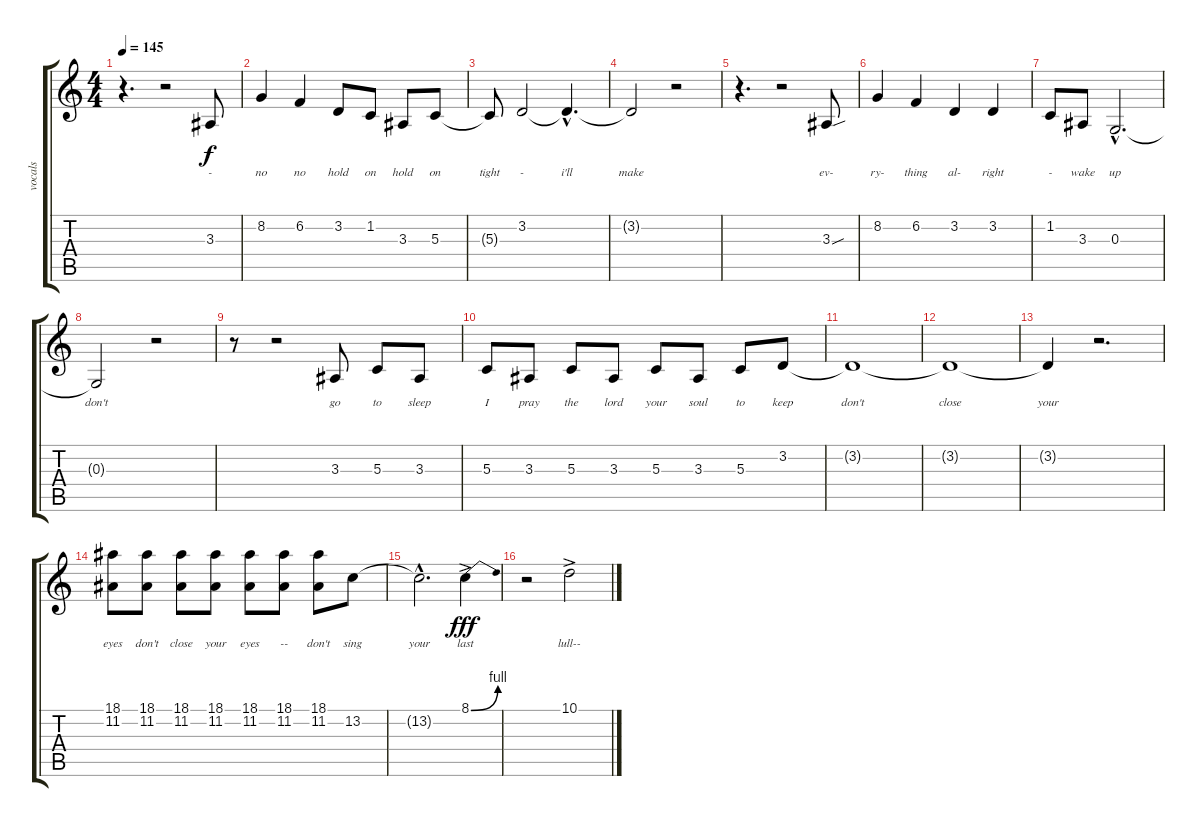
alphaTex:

\track ("vocals" "vocals") {instrument lead2sawtooth}
\staff {score tabs}
\tuning (E4 B3 G3 D3 A2 E2) {hide}
\ts (4 4)
\tempo 145
\clef g2
\ks c
r.4{d dy f} r.2 3.3.8{lyrics (0 "-") lyrics (1 "") lyrics (2 "") lyrics (3 "") lyrics (4 "")} |
8.2.4{lyrics (0 "no") lyrics (1 "") lyrics (2 "") lyrics (3 "") lyrics (4 "")} 6.2.4{lyrics (0 "no") lyrics (1 "") lyrics (2 "") lyrics (3 "") lyrics (4 "")} 3.2.8{lyrics (0 "hold") lyrics (1 "") lyrics (2 "") lyrics (3 "") lyrics (4 "")} 1.2.8{lyrics (0 "on") lyrics (1 "") lyrics (2 "") lyrics (3 "") lyrics (4 "")} 3.3.8{lyrics (0 "hold") lyrics (1 "") lyrics (2 "") lyrics (3 "") lyrics (4 "")} 5.3.8{lyrics (0 "on") lyrics (1 "") lyrics (2 "") lyrics (3 "") lyrics (4 "")} |
5.3{t}.8{lyrics (0 "tight") lyrics (1 "") lyrics (2 "") lyrics (3 "") lyrics (4 "")} 3.2.2{lyrics (0 "-") lyrics (1 "") lyrics (2 "") lyrics (3 "") lyrics (4 "")} 3.2{hac t}.4{d lyrics (0 "i'll") lyrics (1 "") lyrics (2 "") lyrics (3 "") lyrics (4 "")} |
3.2{t}.2{lyrics (0 "make") lyrics (1 "") lyrics (2 "") lyrics (3 "") lyrics (4 "")} r.2 |
r.4{d} r.2 3.3{sou}.8{lyrics (0 "ev-") lyrics (1 "") lyrics (2 "") lyrics (3 "") lyrics (4 "")} |
8.2.4{lyrics (0 "ry-") lyrics (1 "") lyrics (2 "") lyrics (3 "") lyrics (4 "")} 6.2.4{lyrics (0 "thing") lyrics (1 "") lyrics (2 "") lyrics (3 "") lyrics (4 "")} 3.2.4{lyrics (0 "al-") lyrics (1 "") lyrics (2 "") lyrics (3 "") lyrics (4 "")} 3.2.4{lyrics (0 "right") lyrics (1 "") lyrics (2 "") lyrics (3 "") lyrics (4 "")} |
1.2.8{lyrics (0 "-") lyrics (1 "") lyrics (2 "") lyrics (3 "") lyrics (4 "")} 3.3.8{lyrics (0 "wake") lyrics (1 "") lyrics (2 "") lyrics (3 "") lyrics (4 "")} 0.3{hac}.2{d lyrics (0 "up") lyrics (1 "") lyrics (2 "") lyrics (3 "") lyrics (4 "")} |
0.3{t}.2{lyrics (0 "don't") lyrics (1 "") lyrics (2 "") lyrics (3 "") lyrics (4 "")} r.2 |
r.8 r.2 3.3.8{lyrics (0 "go") lyrics (1 "") lyrics (2 "") lyrics (3 "") lyrics (4 "")} 5.3.8{lyrics (0 "to") lyrics (1 "") lyrics (2 "") lyrics (3 "") lyrics (4 "")} 3.3.8{lyrics (0 "sleep") lyrics (1 "") lyrics (2 "") lyrics (3 "") lyrics (4 "")} |
5.3.8{lyrics (0 "I") lyrics (1 "") lyrics (2 "") lyrics (3 "") lyrics (4 "")} 3.3.8{lyrics (0 "pray") lyrics (1 "") lyrics (2 "") lyrics (3 "") lyrics (4 "")} 5.3.8{lyrics (0 "the") lyrics (1 "") lyrics (2 "") lyrics (3 "") lyrics (4 "")} 3.3.8{lyrics (0 "lord") lyrics (1 "") lyrics (2 "") lyrics (3 "") lyrics (4 "")} 5.3.8{lyrics (0 "your") lyrics (1 "") lyrics (2 "") lyrics (3 "") lyrics (4 "")} 3.3.8{lyrics (0 "soul") lyrics (1 "") lyrics (2 "") lyrics (3 "") lyrics (4 "")} 5.3.8{lyrics (0 "to") lyrics (1 "") lyrics (2 "") lyrics (3 "") lyrics (4 "")} 3.2.8{lyrics (0 "keep") lyrics (1 "") lyrics (2 "") lyrics (3 "") lyrics (4 "")} |
3.2{t}.1{lyrics (0 "don't") lyrics (1 "") lyrics (2 "") lyrics (3 "") lyrics (4 "")} |
3.2{t}.1{lyrics (0 "close") lyrics (1 "") lyrics (2 "") lyrics (3 "") lyrics (4 "")} |
3.2{t}.4{lyrics (0 "your") lyrics (1 "") lyrics (2 "") lyrics (3 "") lyrics (4 "")} r.2{d} |
(18.1 11.2).8{lyrics (0 "eyes") lyrics (1 "") lyrics (2 "") lyrics (3 "") lyrics (4 "")} (18.1 11.2).8{lyrics (0 "don't") lyrics (1 "") lyrics (2 "") lyrics (3 "") lyrics (4 "")} (18.1 11.2).8{lyrics (0 "close") lyrics (1 "") lyrics (2 "") lyrics (3 "") lyrics (4 "")} (18.1 11.2).8{lyrics (0 "your") lyrics (1 "") lyrics (2 "") lyrics (3 "") lyrics (4 "")} (18.1 11.2).8{lyrics (0 "eyes") lyrics (1 "") lyrics (2 "") lyrics (3 "") lyrics (4 "")} (18.1 11.2).8{lyrics (0 "--") lyrics (1 "") lyrics (2 "") lyrics (3 "") lyrics (4 "")} (18.1 11.2).8{lyrics (0 "don't") lyrics (1 "") lyrics (2 "") lyrics (3 "") lyrics (4 "")} 13.2.8{lyrics (0 "sing") lyrics (1 "") lyrics (2 "") lyrics (3 "") lyrics (4 "")} |
13.2{hac t}.2{d lyrics (0 "your") lyrics (1 "") lyrics (2 "") lyrics (3 "") lyrics (4 "")} 8.1{be (bend 0 0 60 4) ac}.4{lyrics (0 "last") lyrics (1 "") lyrics (2 "") lyrics (3 "") lyrics (4 "") dy fff} |
r.2 10.1{ac}.2{lyrics (0 "lull--") lyrics (1 "") lyrics (2 "") lyrics (3 "") lyrics (4 "")}
